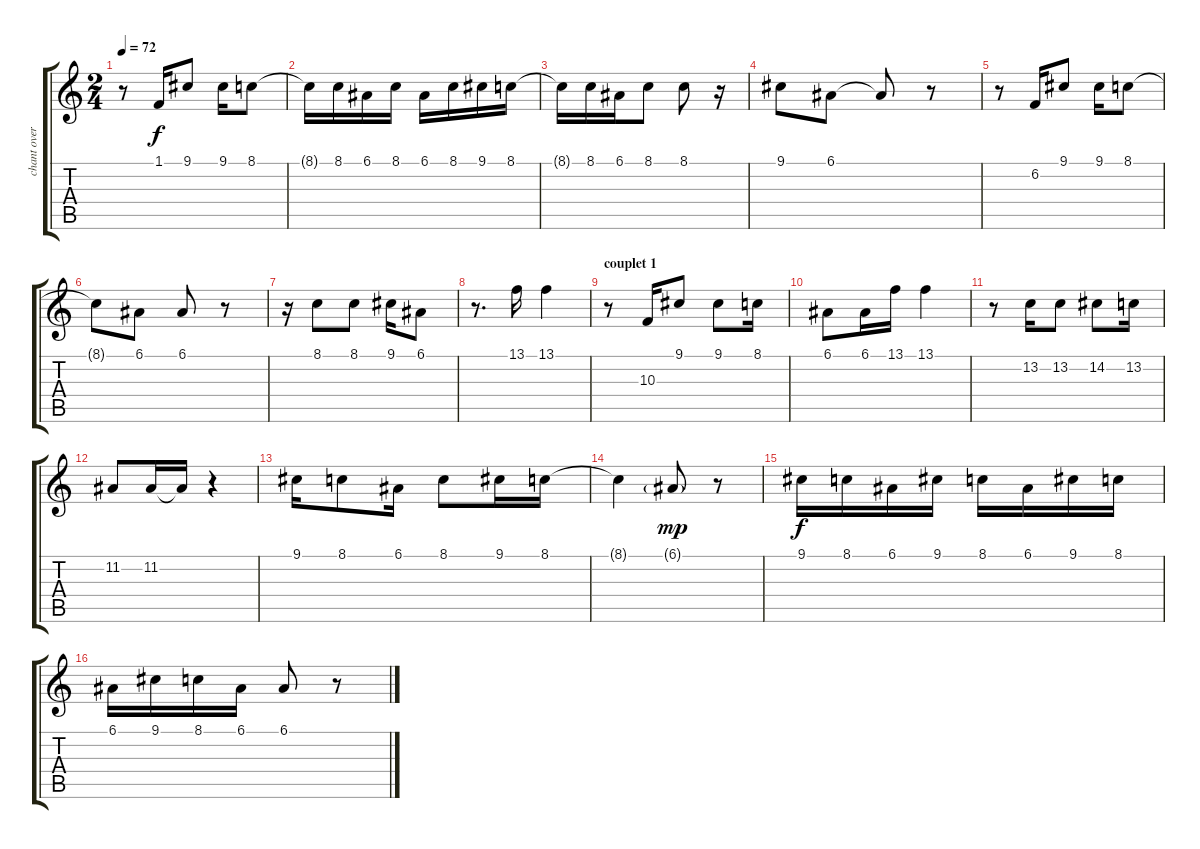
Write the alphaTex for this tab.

\track ("chant overdub" "chant over") {instrument piccolo}
\staff {score tabs}
\tuning (E4 B3 G3 D3 A2 E2) {hide}
\ts (2 4)
\tempo 72
\clef g2
\ks c
r.8{dy f} 1.1.16 9.1.8 9.1.16 8.1.8 |
8.1{t}.16 8.1.16 6.1.16 8.1.16 6.1.16 8.1.16 9.1.16 8.1.16 |
8.1{t}.16 8.1.16 6.1.16 8.1.8 8.1.8 r.16 |
9.1.8 6.1.8 6.1{t}.8 r.8 |
r.8 6.2.16 9.1.8 9.1.16 8.1.8 |
8.1{t}.8 6.1.8 6.1.8 r.8 |
r.16 8.1.8 8.1.8 9.1.16 6.1.8 |
r.8{d} 13.1.16 13.1.4 |
\section ("" "couplet 1")
r.8 10.3.16 9.1.8 9.1.8 8.1.16 |
6.1.8 6.1.16 13.1.16 13.1.4 |
r.8 13.2.16 13.2.8 14.2.8 13.2.16 |
11.2.8 11.2.16 11.2{t}.16 r.4 |
9.1.16 8.1.8 6.1.16 8.1.8 9.1.16 8.1.16 |
8.1{t}.4 6.1{g}.8{dy mp} r.8 |
9.1.16{dy f} 8.1.16 6.1.16 9.1.16 8.1.16 6.1.16 9.1.16 8.1.16 |
6.1.16 9.1.16 8.1.16 6.1.16 6.1.8 r.8
